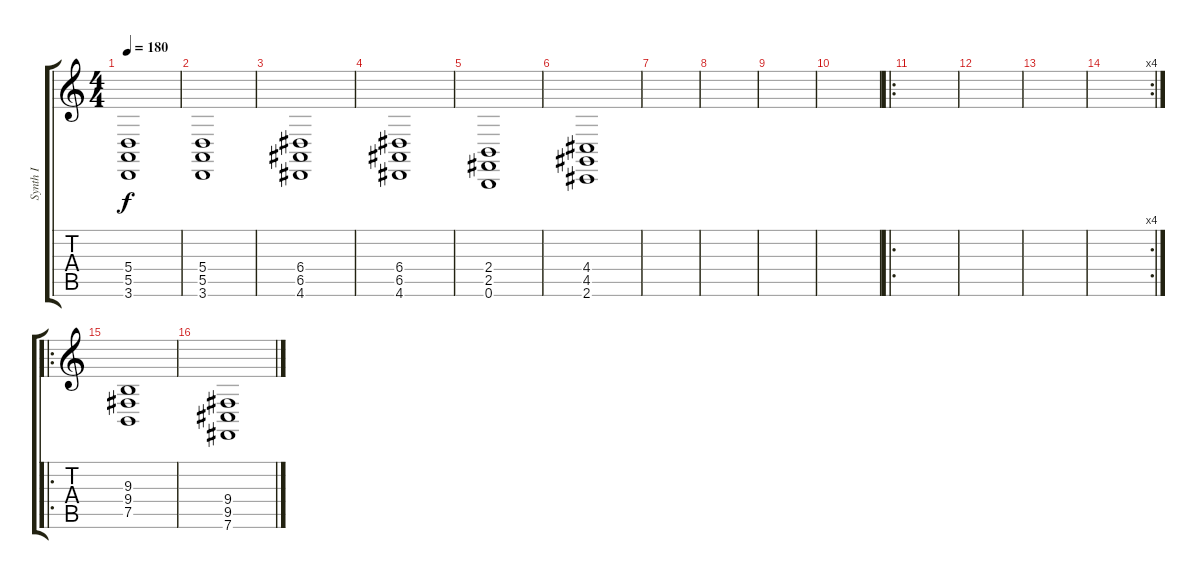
\track ("Synth I" "Synth I") {instrument synthstrings1}
\staff {score tabs}
\tuning (B3 Gb3 D3 A2 E2 B1) {hide}
\ts (4 4)
\tempo 180
\clef g2
\ks c
(5.4 5.5 3.6).1{dy f} |
(5.4 5.5 3.6).1 |
(6.4 6.5 4.6).1 |
(6.4 6.5 4.6).1 |
(2.4 2.5 0.6).1 |
(4.4 4.5 2.6).1 |
|
|
|
|
\ro
|
|
|
\rc 4
|
\ro
(9.3 9.4 7.5).1 |
(9.4 9.5 7.6).1
